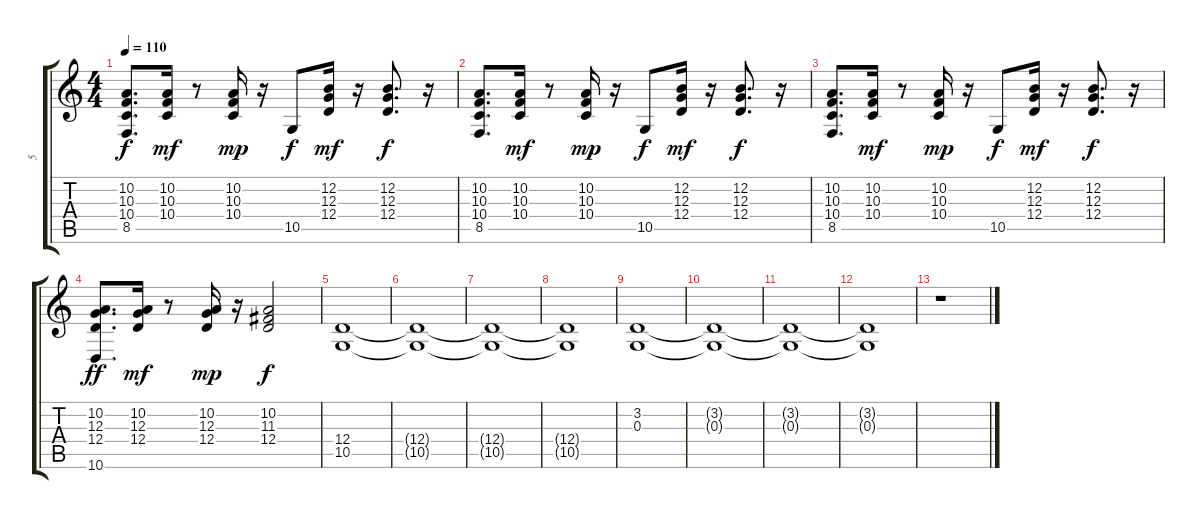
\track ("5" "5") {instrument accordion}
\staff {score tabs}
\tuning (E4 B3 G3 D3 A2 E2) {hide}
\ts (4 4)
\tempo 110
\clef g2
\ks c
(10.2 10.3 10.4 8.5).8{d dy f volume 7} (10.2 10.3 10.4).16{dy mf volume 11} r.8 (10.2 10.3 10.4).16{dy mp} r.16 10.5.8{dy f} (12.2 12.3 12.4).16{dy mf} r.16 (12.2 12.3 12.4).8{d dy f} r.16 |
(10.2 10.3 10.4 8.5).8{d volume 7} (10.2 10.3 10.4).16{dy mf volume 11} r.8 (10.2 10.3 10.4).16{dy mp} r.16 10.5.8{dy f} (12.2 12.3 12.4).16{dy mf} r.16 (12.2 12.3 12.4).8{d dy f} r.16 |
(10.2 10.3 10.4 8.5).8{d volume 7} (10.2 10.3 10.4).16{dy mf volume 11} r.8 (10.2 10.3 10.4).16{dy mp} r.16 10.5.8{dy f} (12.2 12.3 12.4).16{dy mf} r.16 (12.2 12.3 12.4).8{d dy f} r.16 |
(10.2 12.3 12.4 10.6).8{d dy ff volume 7} (10.2 12.3 12.4).16{dy mf volume 11} r.8 (10.2 12.3 12.4).16{dy mp} r.16 (10.2 11.3 12.4).2{dy f} |
(12.4 10.5).1{volume 4} |
(12.4{t} 10.5{t}).1 |
(12.4{t} 10.5{t}).1 |
(12.4{t} 10.5{t}).1 |
(3.2 0.3).1{volume 4} |
(3.2{t} 0.3{t}).1 |
(3.2{t} 0.3{t}).1 |
(3.2{t} 0.3{t}).1 |
r.1
